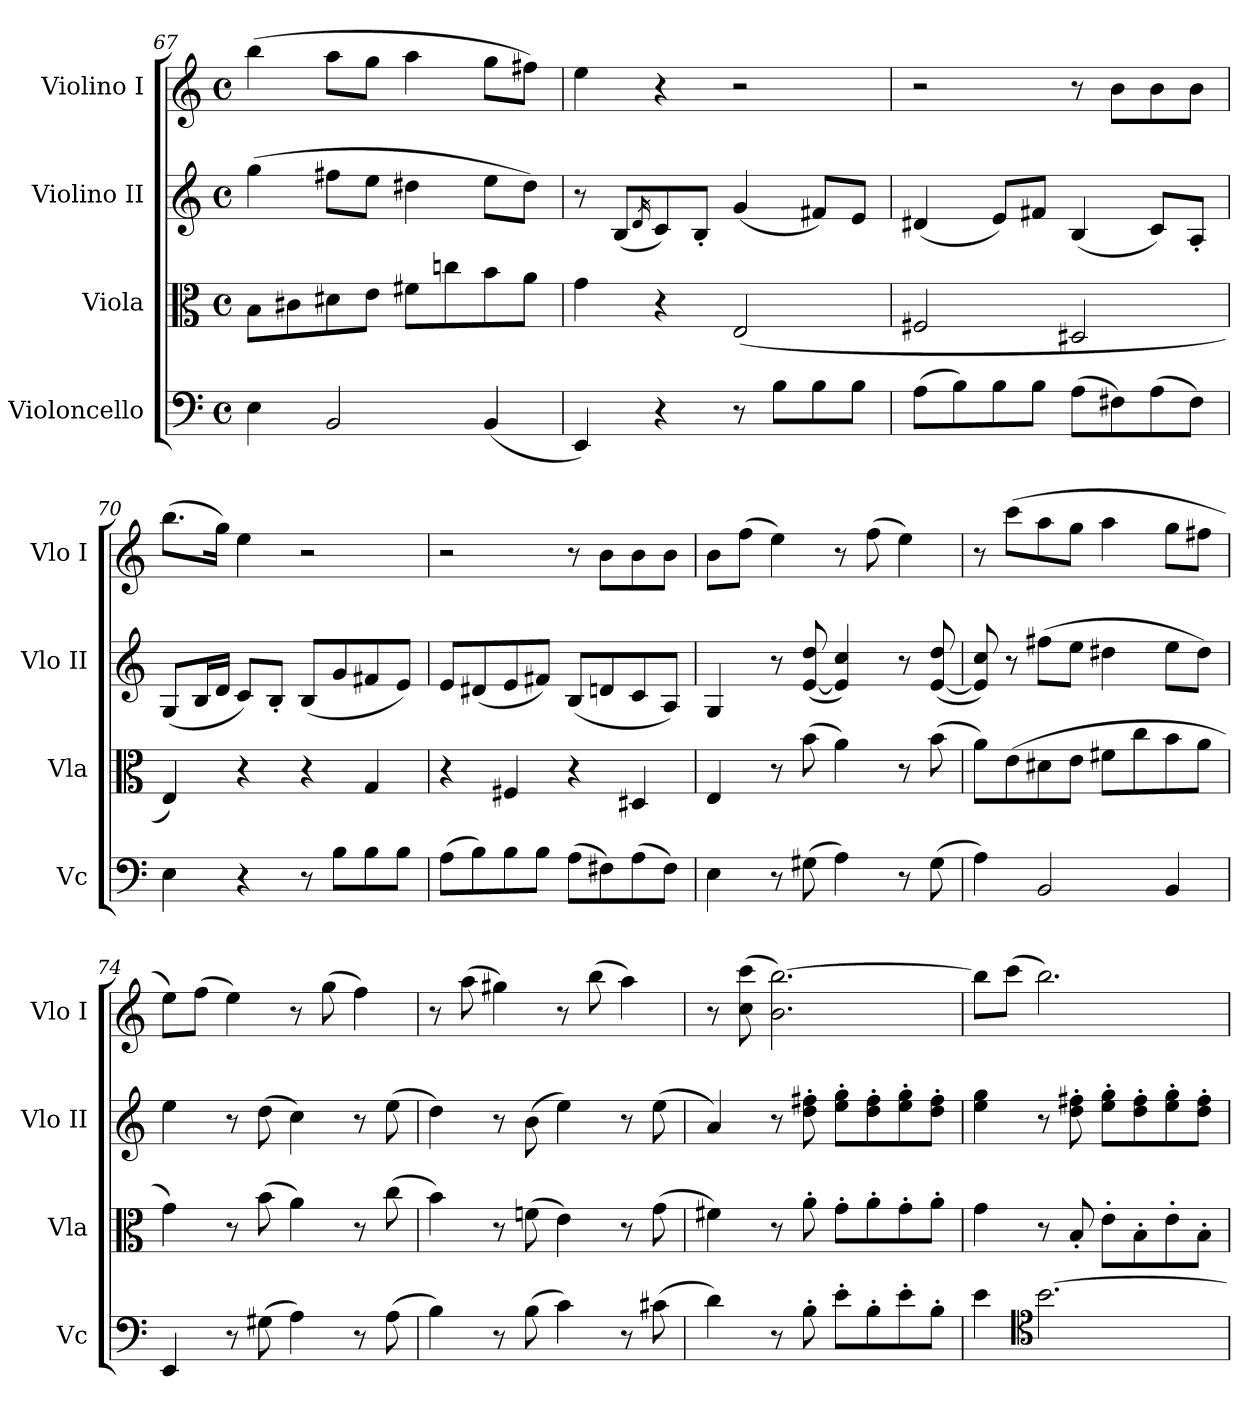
**kern	**kern	**kern	**kern
*part4	*part3	*part2	*part1
*staff4	*staff3	*staff2	*staff1
*I"Violoncello	*I"Viola	*I"Violino II	*I"Violino I
*I'Vc	*I'Vla	*I'Vlo II	*I'Vlo I
!!LO:LB:g=z
*clefF4	*clefC3	*clefG2	*clefG2
*k[]	*k[]	*k[]	*k[]
*M4/4	*M4/4	*M4/4	*M4/4
*met(c)	*met(c)	*met(c)	*met(c)
=67	=67	=67	=67
4E\	8B\L	(4gg\	(4bb\
.	8c#X\	.	.
2BB/	8d#X\	8ff#X\L	8aa\L
.	8e\J	8ee\J	8gg\J
.	8f#X\L	4dd#X\	4aa\
.	8ccn\	.	.
(4BB/	8b\	8ee\L	8gg\L
.	8a\J	8dd#\J)	8ff#X\J)
=68	=68	=68	=68
4EE/)	4g\	8r	4ee\
.	.	(8B/L	.
.	.	16qd/	.
4r	4r	8c/)	4r
.	.	8B'/J	.
8r	(2E/	(4g/	2r
8B\L	.	.	.
8B\	.	8f#X/L)	.
8B\J	.	8e/J	.
=69	=69	=69	=69
(8A\L	2F#X/	(4d#X/	2r
8B\)	.	.	.
8B\	.	8e/L)	.
8B\J	.	8f#X/J	.
(8A\L	2D#X/	(4B/	8r
8F#X\)	.	.	8b\L
(8A\	.	8c/L)	8b\
8F#\J)	.	8A'/J	8b\J
=70	=70	=70	=70
4E\	4E/)	(8G/L	(8.bb\L
.	.	16B/L	.
.	.	16d/JJ	16gg\Jk)
4r	4r	8c/L)	4ee\
.	.	8B'/J	.
8r	4r	(8B/L	2r
8B\L	.	8g/	.
8B\	4G/	8f#X/	.
8B\J	.	8e/J)	.
=71	=71	=71	=71
(8A\L	4r	8e/L	2r
8B\)	.	(8d#X/	.
8B\	4F#X/	8e/	.
8B\J	.	8f#X/J)	.
(8A\L	4r	(8B/L	8r
8F#X\)	.	8dn/	8b\L
(8A\	4D#X/	8c/	8b\
8F#\J)	.	8A/J)	8b\J
!!LO:LB:g=z
=72	=72	=72	=72
4E\	4E/	4G/	8b\L
.	.	.	(8ff\J
8r	8r	8r	4ee\)
(8G#X\	(8b\	([8e/ 8dd/	.
4A\)	4a\)	4e/] 4cc/)	8r
.	.	.	(8ff\
8r	8r	8r	4ee\)
(8G#\	(8b\	([8e/ 8dd/	.
=73	=73	=73	=73
4A\)	8a\L)	8e/] 8cc/)	8r
.	(8e\	8r	(8ccc\L
2BB/	8d#X\	(8ff#X\L	8aa\
.	8e\J	8ee\J	8gg\J
.	8f#X\L	4dd#X\	4aa\
.	8cc\	.	.
4BB/	8b\	8ee\L	8gg\L
.	8a\J	8dd#\J)	8ff#X\J
=74	=74	=74	=74
4EE/	4g\)	4ee\	8ee\L)
.	.	.	(8ff\J
8r	8r	8r	4ee\)
(8G#X\	(8b\	(8dd\	.
4A\)	4a\)	4cc\)	8r
.	.	.	(8gg\
8r	8r	8r	4ff\)
(8A\	(8cc\	(8ee\	.
=75	=75	=75	=75
4B\)	4b\)	4dd\)	8r
.	.	.	(8aa\
8r	8r	8r	4gg#X\)
(8B\	(8fn\	(8b\	.
4c\)	4e\)	4ee\)	8r
.	.	.	(8bb\
8r	8r	8r	4aa\)
(8c#X\	(8g\	(8ee\	.
=76	=76	=76	=76
4d\)	4f#X\)	4a/)	8r
.	.	.	(8cc\ 8ccc\
8r	8r	8r	2.b\ [2.bb\)
8B'\	8a'\	8dd\' 8ff#X\'	.
8e'\L	8g'\L	8ee\' 8gg\'L	.
8B'\	8a'\	8dd\' 8ff#\'	.
8e'\	8g'\	8ee\' 8gg\'	.
8B'\J	8a'\J	8dd\' 8ff#\'J	.
=77	=77	=77	=77
4e\	4g\	4ee\ 4gg\	8bb\L]
.	.	.	(8ccc\J
*clefC4	*	*	*
[2.b\	8r	8r	2.bb\)
.	8B'/	8dd\' 8ff#X\'	.
.	8e'\L	8ee\' 8gg\'L	.
.	8B'\	8dd\' 8ff#\'	.
.	8e'\	8ee\' 8gg\'	.
.	8B'\J	8dd\' 8ff#\'J	.
=	=	=	=
*-	*-	*-	*-
